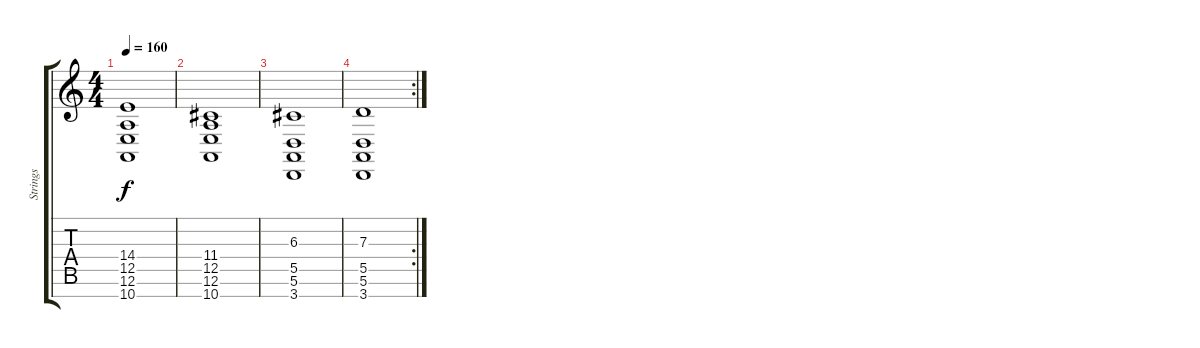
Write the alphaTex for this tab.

\track ("Strings" "Strings") {instrument stringensemble1}
\staff {score tabs}
\tuning (E4 B3 G3 D3 A2 E2 B1) {hide}
\ts (4 4)
\tempo 160
\clef g2
\ks c
(14.4 12.5 12.6 10.7).1{dy f} |
(11.4 12.5 12.6 10.7).1 |
(6.3 5.5 5.6 3.7).1 |
\rc 2
(7.3 5.5 5.6 3.7).1
